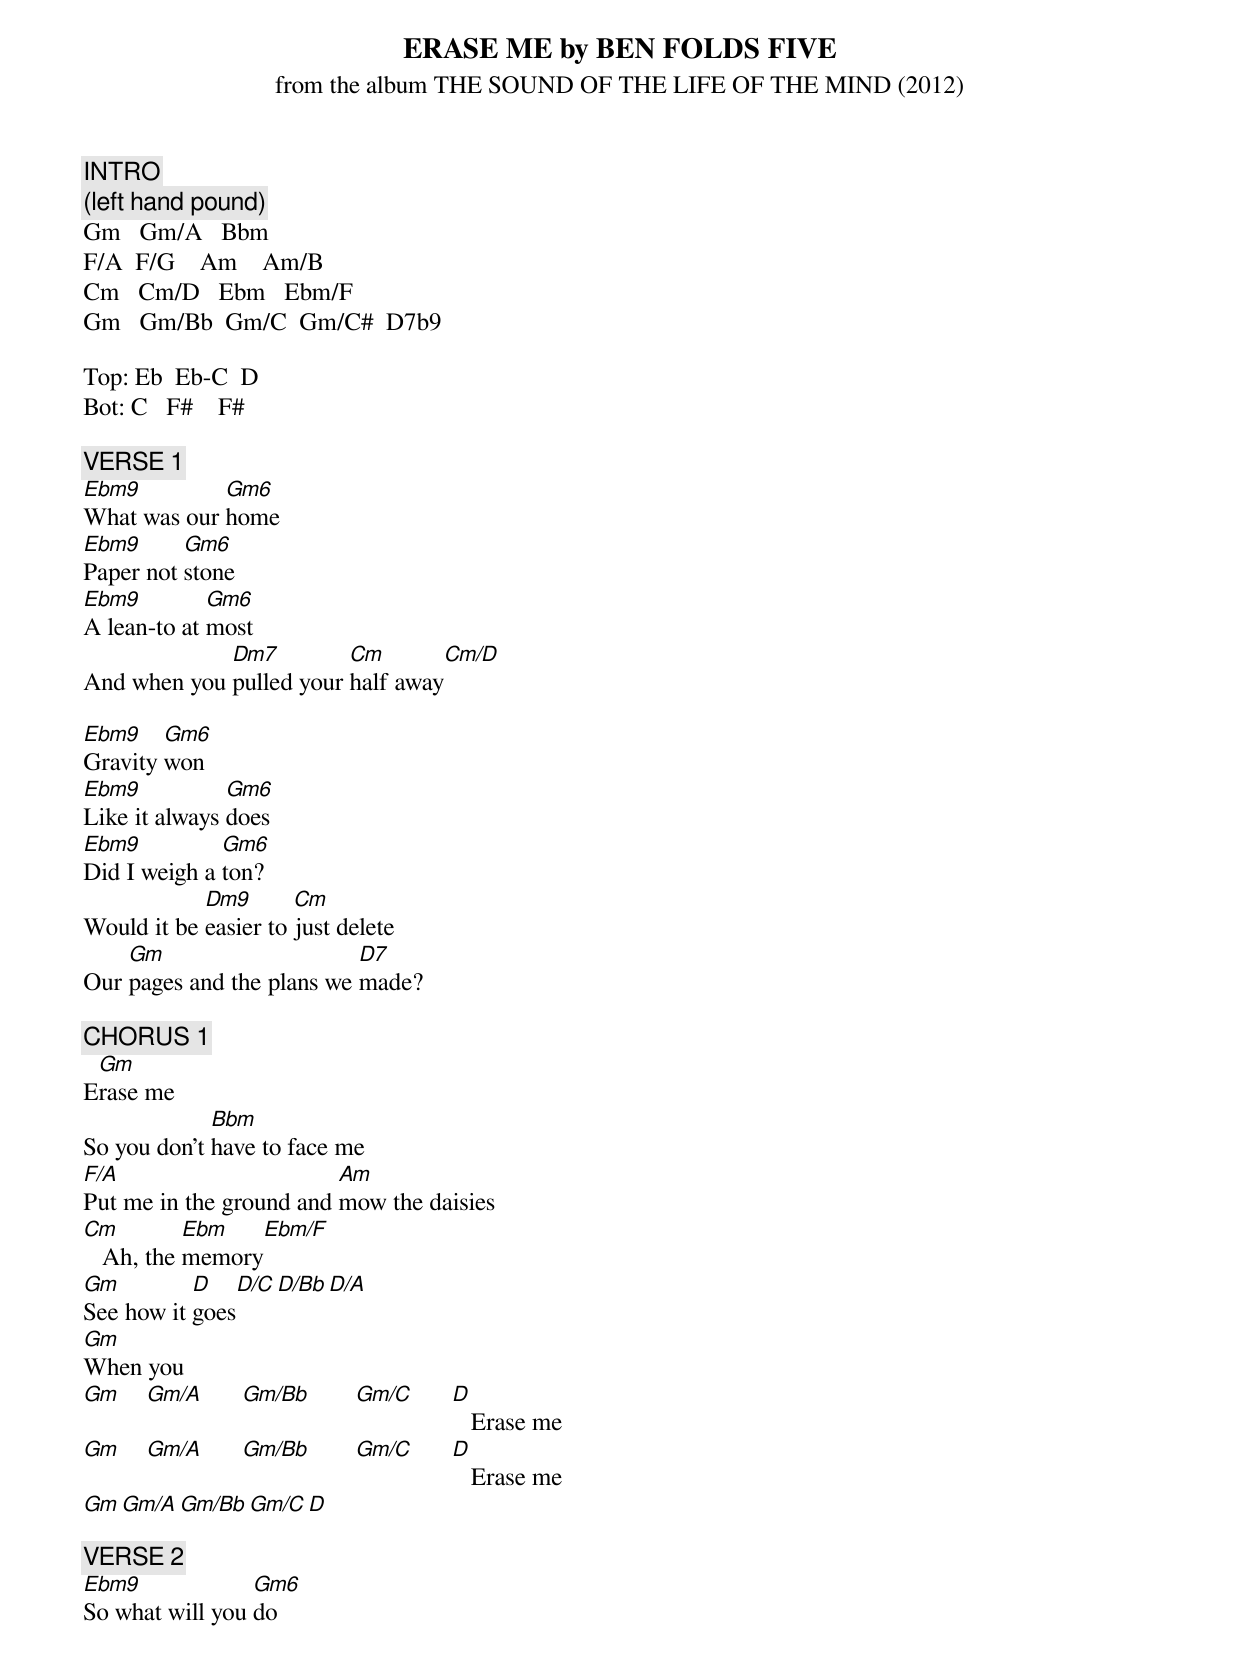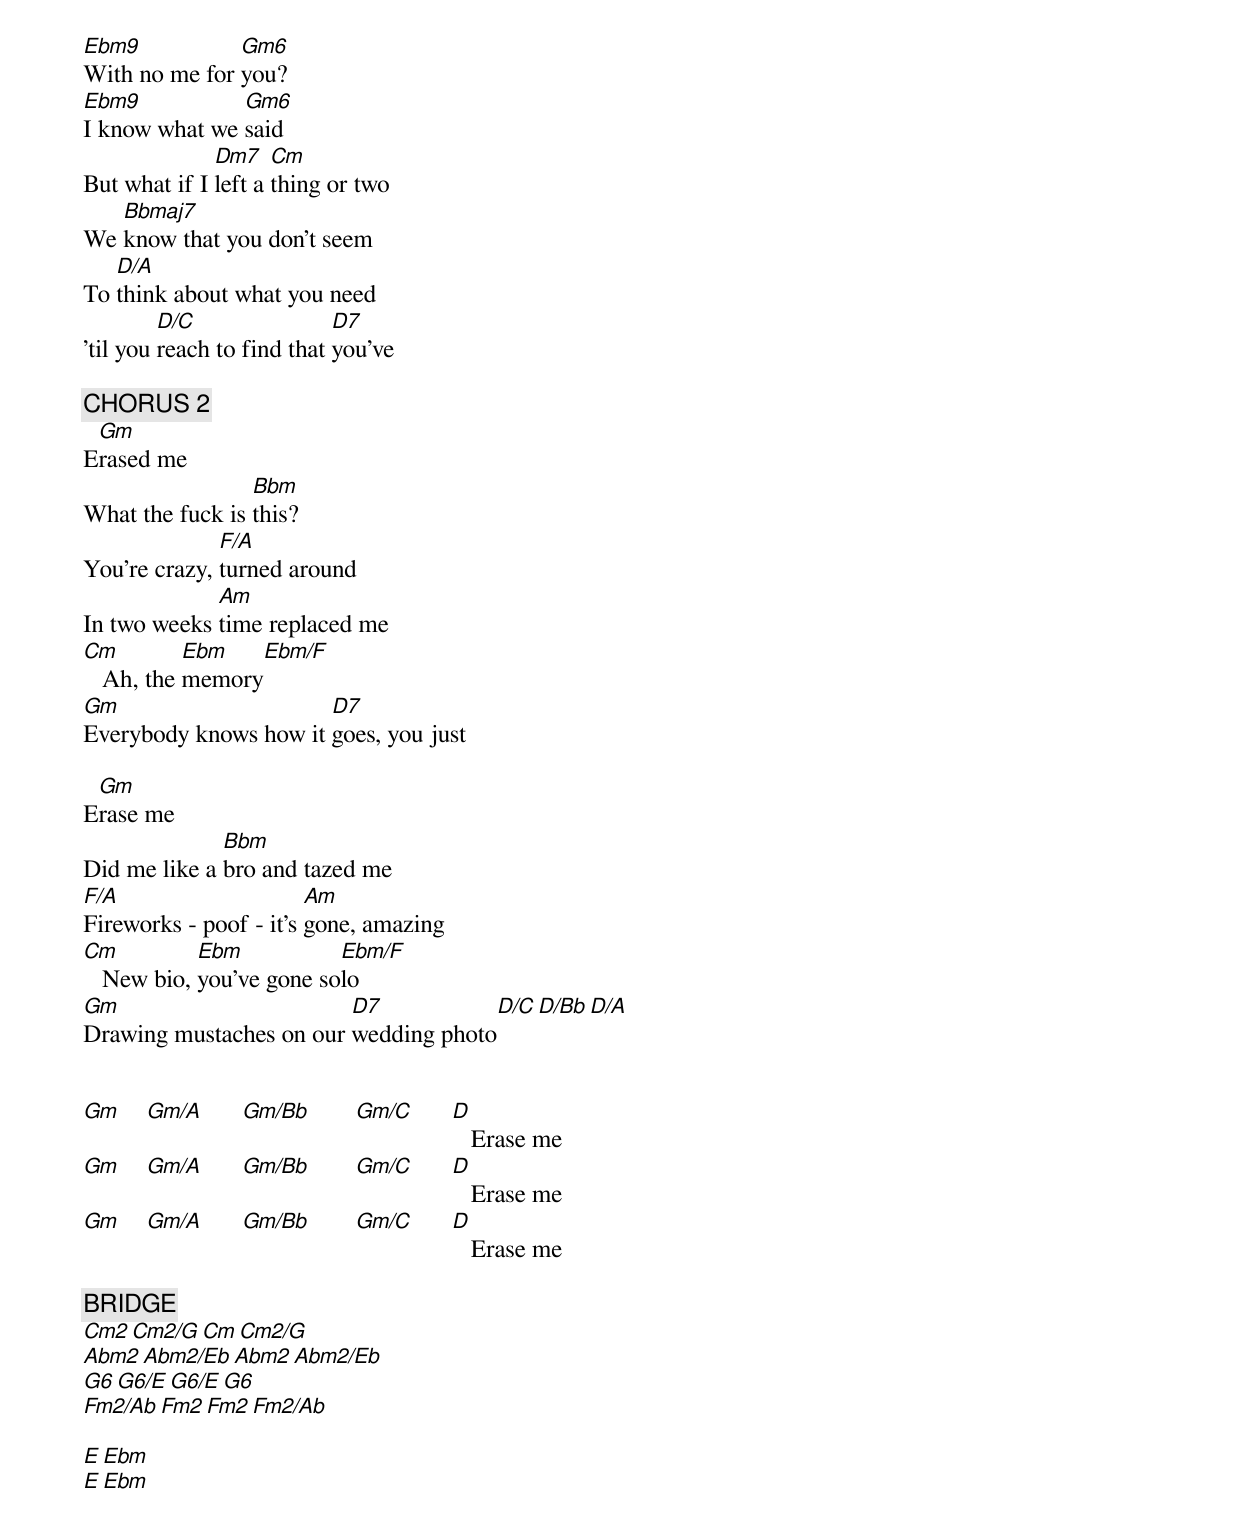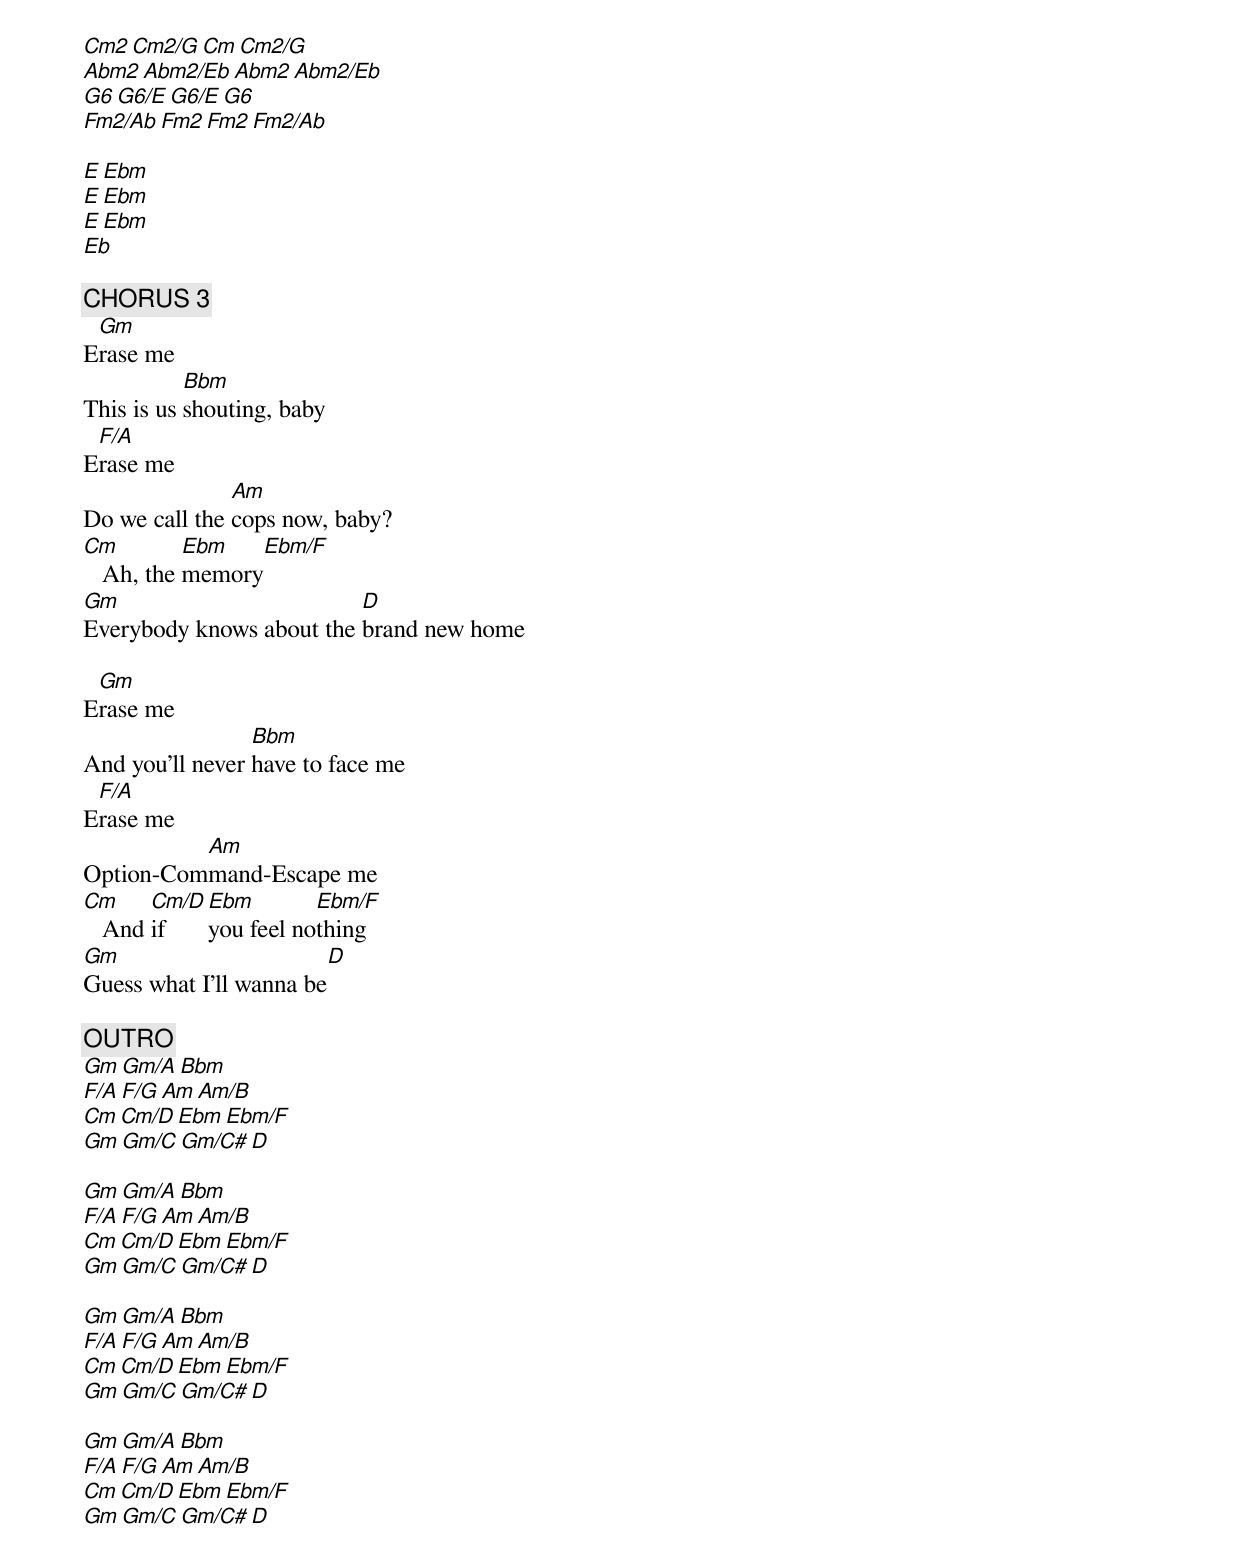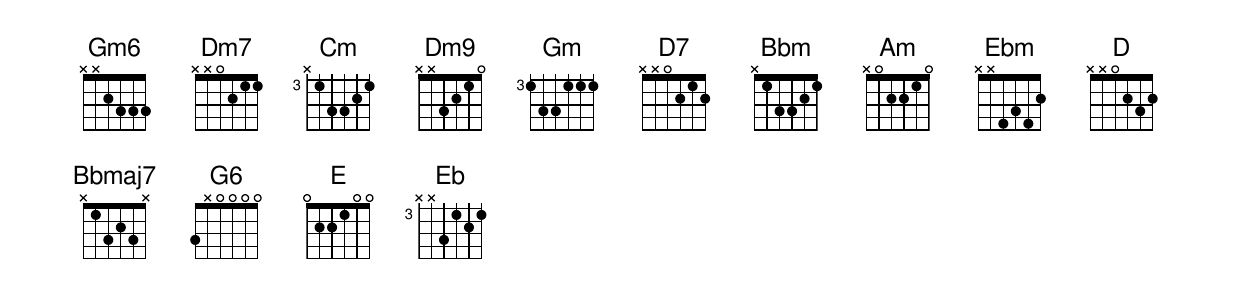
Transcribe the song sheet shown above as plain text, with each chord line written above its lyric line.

ERASE ME by BEN FOLDS FIVE
from the album THE SOUND OF THE LIFE OF THE MIND (2012)

[INTRO]
(left hand pound)
Gm   Gm/A   Bbm
F/A  F/G    Am    Am/B
Cm   Cm/D   Ebm   Ebm/F
Gm   Gm/Bb  Gm/C  Gm/C#  D7b9

Top: Eb  Eb-C  D
Bot: C   F#    F#

[VERSE 1]
Ebm9         Gm6
What was our home
Ebm9      Gm6
Paper not stone
Ebm9         Gm6
A lean-to at most
             Dm7         Cm         Cm/D
And when you pulled your half away

Ebm9    Gm6
Gravity won
Ebm9           Gm6
Like it always does
Ebm9          Gm6
Did I weigh a ton?
            Dm9       Cm
Would it be easier to just delete
    Gm                     D7
Our pages and the plans we made?

[CHORUS 1]
 Gm
Erase me
             Bbm
So you don't have to face me
F/A                      Am
Put me in the ground and mow the daisies
Cm         Ebm     Ebm/F
   Ah, the memory
Gm         D    D/C  D/Bb  D/A
See how it goes
Gm
When you
Gm  Gm/A  Gm/Bb  Gm/C  D
                          Erase me
Gm  Gm/A  Gm/Bb  Gm/C  D
                          Erase me
Gm  Gm/A  Gm/Bb  Gm/C  D

[VERSE 2]
Ebm9             Gm6
So what will you do
Ebm9           Gm6
With no me for you?
Ebm9           Gm6
I know what we said
              Dm7    Cm
But what if I left a thing or two
   Bbmaj7
We know that you don't seem
   D/A
To think about what you need
         D/C                D7
'til you reach to find that you've

[CHORUS 2]
 Gm
Erased me
                 Bbm
What the fuck is this?
              F/A
You're crazy, turned around
             Am
In two weeks time replaced me
Cm         Ebm    Ebm/F
   Ah, the memory
Gm                     D7
Everybody knows how it goes, you just

 Gm
Erase me
              Bbm
Did me like a bro and tazed me
F/A                     Am
Fireworks - poof - it's gone, amazing
Cm          Ebm           Ebm/F
   New bio, you've gone solo
Gm                       D7             D/C  D/Bb  D/A
Drawing mustaches on our wedding photo


Gm  Gm/A  Gm/Bb  Gm/C  D
                          Erase me
Gm  Gm/A  Gm/Bb  Gm/C  D
                          Erase me
Gm  Gm/A  Gm/Bb  Gm/C  D
                          Erase me

[BRIDGE]
Cm2     Cm2/G    Cm    Cm2/G
Abm2    Abm2/Eb  Abm2  Abm2/Eb
G6      G6/E     G6/E  G6
Fm2/Ab  Fm2      Fm2   Fm2/Ab

E  Ebm
E  Ebm

Cm2     Cm2/G    Cm    Cm2/G
Abm2    Abm2/Eb  Abm2  Abm2/Eb
G6      G6/E     G6/E  G6
Fm2/Ab  Fm2      Fm2   Fm2/Ab

E  Ebm
E  Ebm
E  Ebm
Eb

[CHORUS 3]
 Gm
Erase me
           Bbm
This is us shouting, baby
 F/A
Erase me
               Am
Do we call the cops now, baby?
Cm         Ebm    Ebm/F
   Ah, the memory
Gm                        D
Everybody knows about the brand new home

 Gm
Erase me
                 Bbm
And you'll never have to face me
 F/A
Erase me
          Am
Option-Command-Escape me
Cm     Cm/D  Ebm        Ebm/F
   And if    you feel nothing
Gm                        D
Guess what I'll wanna be

[OUTRO]
Gm   Gm/A  Bbm
F/A  F/G   Am     Am/B
Cm   Cm/D  Ebm    Ebm/F
Gm   Gm/C  Gm/C#  D

Gm   Gm/A  Bbm
F/A  F/G   Am     Am/B
Cm   Cm/D  Ebm    Ebm/F
Gm   Gm/C  Gm/C#  D

Gm   Gm/A  Bbm
F/A  F/G   Am     Am/B
Cm   Cm/D  Ebm    Ebm/F
Gm   Gm/C  Gm/C#  D

Gm   Gm/A  Bbm
F/A  F/G   Am     Am/B
Cm   Cm/D  Ebm    Ebm/F
Gm   Gm/C  Gm/C#  D
